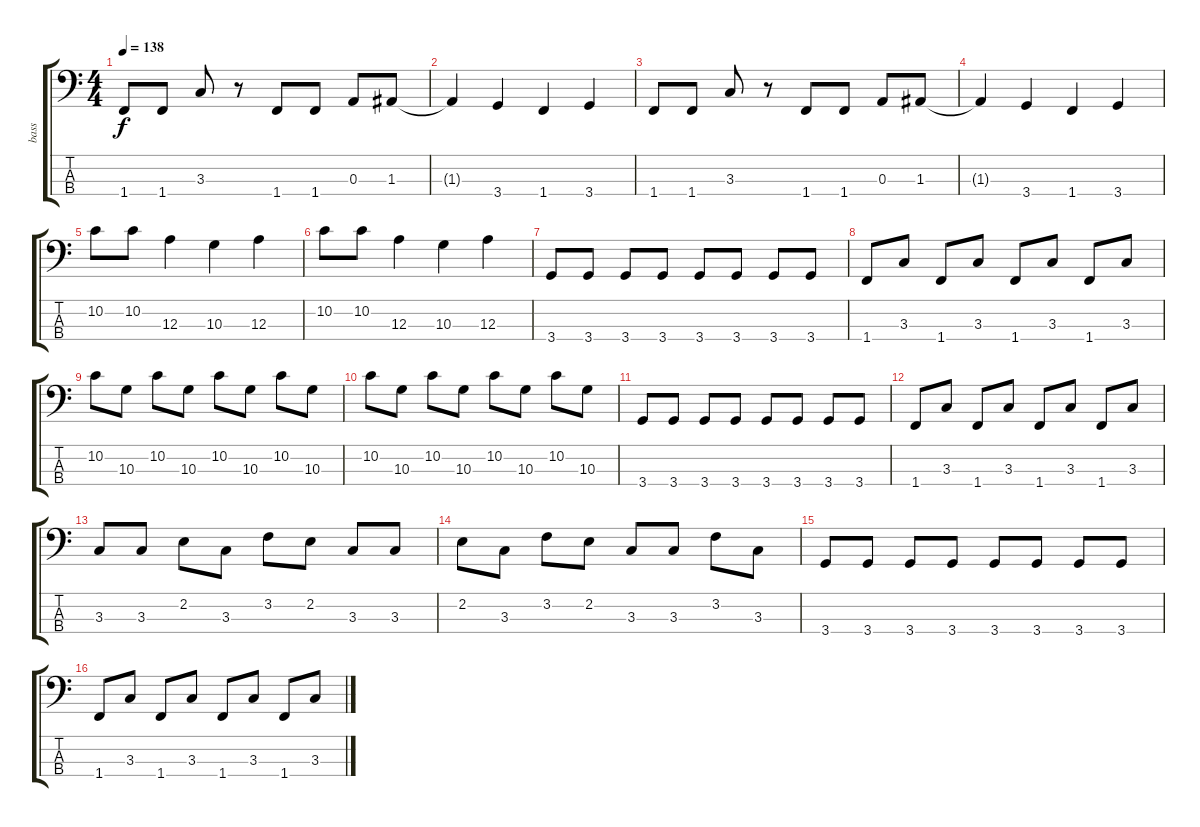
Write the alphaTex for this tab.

\track ("bass" "bass") {instrument electricbassfinger}
\staff {score tabs}
\tuning (G2 D2 A1 E1) {hide}
\ts (4 4)
\tempo 138
\clef f4
\ks c
1.4.8{dy f} 1.4.8 3.3.8 r.8 1.4.8 1.4.8 0.3.8 1.3.8 |
1.3{t}.4 3.4.4 1.4.4 3.4.4 |
1.4.8 1.4.8 3.3.8 r.8 1.4.8 1.4.8 0.3.8 1.3.8 |
1.3{t}.4 3.4.4 1.4.4 3.4.4 |
10.2.8 10.2.8 12.3.4 10.3.4 12.3.4 |
10.2.8 10.2.8 12.3.4 10.3.4 12.3.4 |
3.4.8 3.4.8 3.4.8 3.4.8 3.4.8 3.4.8 3.4.8 3.4.8 |
1.4.8 3.3.8 1.4.8 3.3.8 1.4.8 3.3.8 1.4.8 3.3.8 |
10.2.8 10.3.8 10.2.8 10.3.8 10.2.8 10.3.8 10.2.8 10.3.8 |
10.2.8 10.3.8 10.2.8 10.3.8 10.2.8 10.3.8 10.2.8 10.3.8 |
3.4.8 3.4.8 3.4.8 3.4.8 3.4.8 3.4.8 3.4.8 3.4.8 |
1.4.8 3.3.8 1.4.8 3.3.8 1.4.8 3.3.8 1.4.8 3.3.8 |
3.3.8 3.3.8 2.2.8 3.3.8 3.2.8 2.2.8 3.3.8 3.3.8 |
2.2.8 3.3.8 3.2.8 2.2.8 3.3.8 3.3.8 3.2.8 3.3.8 |
3.4.8 3.4.8 3.4.8 3.4.8 3.4.8 3.4.8 3.4.8 3.4.8 |
1.4.8 3.3.8 1.4.8 3.3.8 1.4.8 3.3.8 1.4.8 3.3.8
